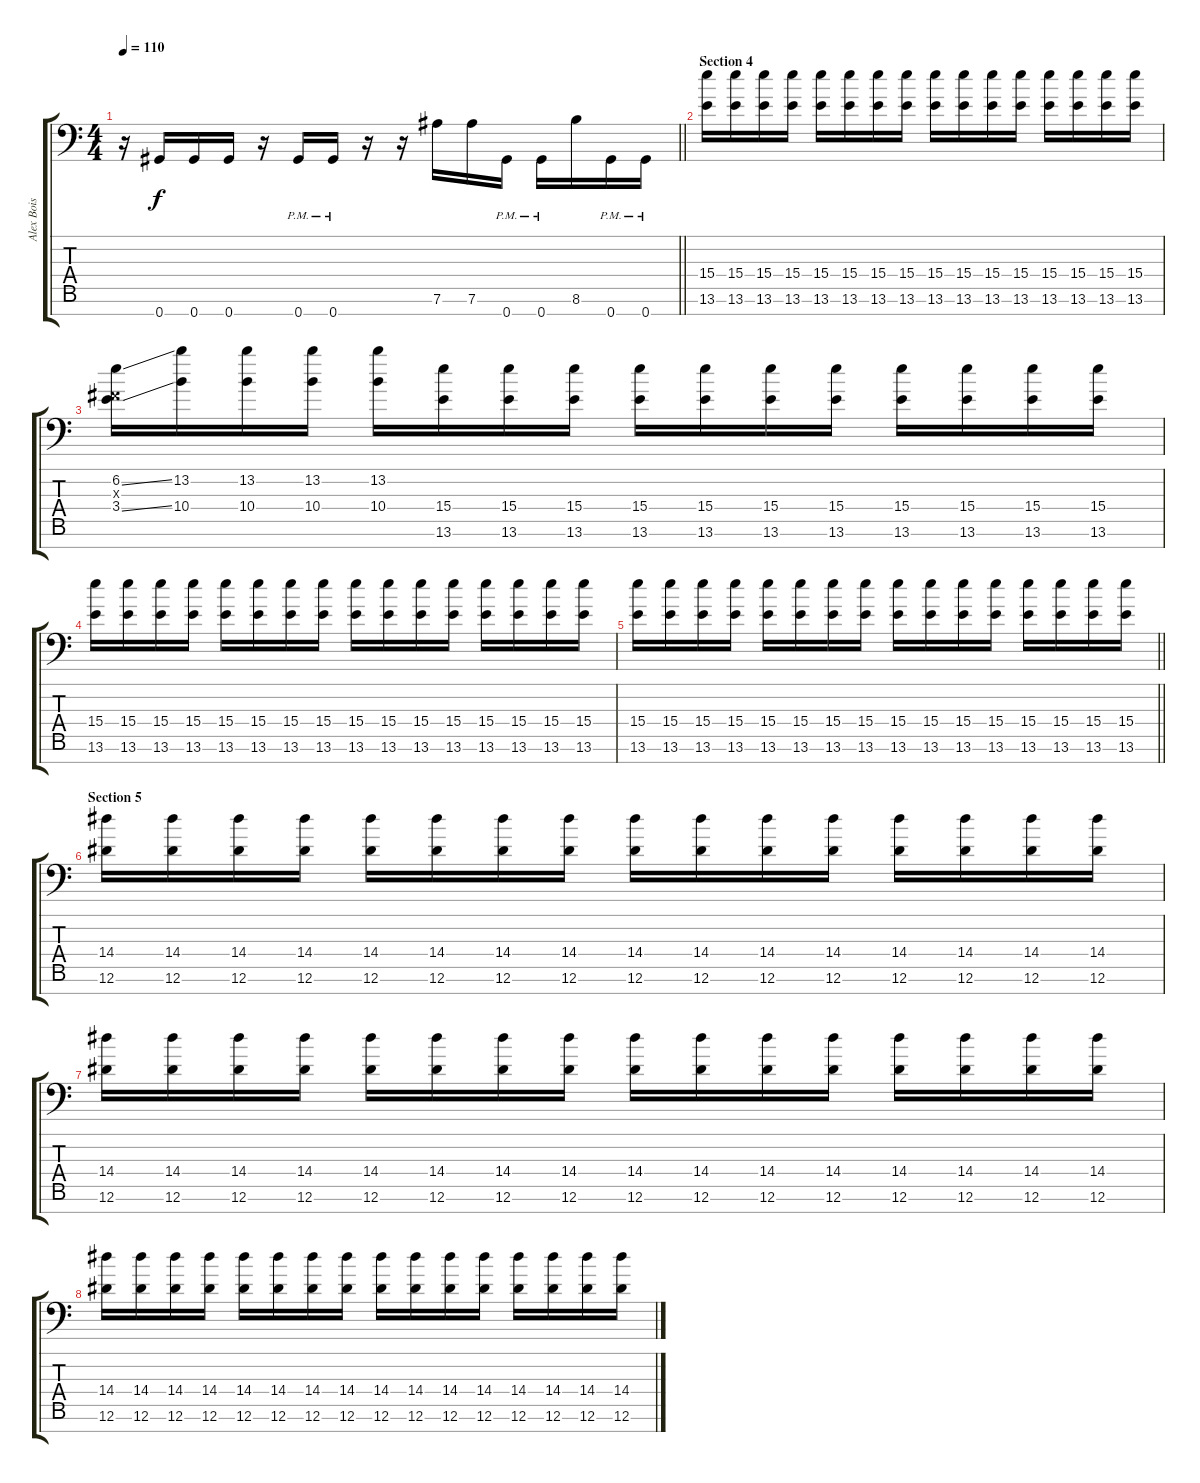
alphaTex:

\track ("Alex Bois" "Alex Bois") {instrument distortionguitar}
\staff {score tabs}
\tuning (Eb4 Bb3 Gb3 Db3 Ab2 Eb2 Ab1) {hide}
\ts (4 4)
\tempo 110
\clef f4
\barLineRight lightlight
\ks c
r.16{dy f} 0.7.16 0.7.16 0.7.16 r.16 0.7{pm}.16 0.7{pm}.16 r.16 r.16 7.6.16 7.6.16 0.7{pm}.16 0.7{pm}.16 8.6.16 0.7{pm}.16 0.7{pm}.16 |
\section ("" "Section 4")
(15.4 13.6).16 (15.4 13.6).16 (15.4 13.6).16 (15.4 13.6).16 (15.4 13.6).16 (15.4 13.6).16 (15.4 13.6).16 (15.4 13.6).16 (15.4 13.6).16 (15.4 13.6).16 (15.4 13.6).16 (15.4 13.6).16 (15.4 13.6).16 (15.4 13.6).16 (15.4 13.6).16 (15.4 13.6).16 |
(6.2{ss} 0.3{x} 3.4{ss}).16 (13.2 10.4).16 (13.2 10.4).16 (13.2 10.4).16 (13.2 10.4).16 (15.4 13.6).16 (15.4 13.6).16 (15.4 13.6).16 (15.4 13.6).16 (15.4 13.6).16 (15.4 13.6).16 (15.4 13.6).16 (15.4 13.6).16 (15.4 13.6).16 (15.4 13.6).16 (15.4 13.6).16 |
(15.4 13.6).16 (15.4 13.6).16 (15.4 13.6).16 (15.4 13.6).16 (15.4 13.6).16 (15.4 13.6).16 (15.4 13.6).16 (15.4 13.6).16 (15.4 13.6).16 (15.4 13.6).16 (15.4 13.6).16 (15.4 13.6).16 (15.4 13.6).16 (15.4 13.6).16 (15.4 13.6).16 (15.4 13.6).16 |
\barLineRight lightlight
(15.4 13.6).16 (15.4 13.6).16 (15.4 13.6).16 (15.4 13.6).16 (15.4 13.6).16 (15.4 13.6).16 (15.4 13.6).16 (15.4 13.6).16 (15.4 13.6).16 (15.4 13.6).16 (15.4 13.6).16 (15.4 13.6).16 (15.4 13.6).16 (15.4 13.6).16 (15.4 13.6).16 (15.4 13.6).16 |
\section ("" "Section 5")
(14.4 12.6).16 (14.4 12.6).16 (14.4 12.6).16 (14.4 12.6).16 (14.4 12.6).16 (14.4 12.6).16 (14.4 12.6).16 (14.4 12.6).16 (14.4 12.6).16 (14.4 12.6).16 (14.4 12.6).16 (14.4 12.6).16 (14.4 12.6).16 (14.4 12.6).16 (14.4 12.6).16 (14.4 12.6).16 |
(14.4 12.6).16 (14.4 12.6).16 (14.4 12.6).16 (14.4 12.6).16 (14.4 12.6).16 (14.4 12.6).16 (14.4 12.6).16 (14.4 12.6).16 (14.4 12.6).16 (14.4 12.6).16 (14.4 12.6).16 (14.4 12.6).16 (14.4 12.6).16 (14.4 12.6).16 (14.4 12.6).16 (14.4 12.6).16 |
(14.4 12.6).16 (14.4 12.6).16 (14.4 12.6).16 (14.4 12.6).16 (14.4 12.6).16 (14.4 12.6).16 (14.4 12.6).16 (14.4 12.6).16 (14.4 12.6).16 (14.4 12.6).16 (14.4 12.6).16 (14.4 12.6).16 (14.4 12.6).16 (14.4 12.6).16 (14.4 12.6).16 (14.4 12.6).16
